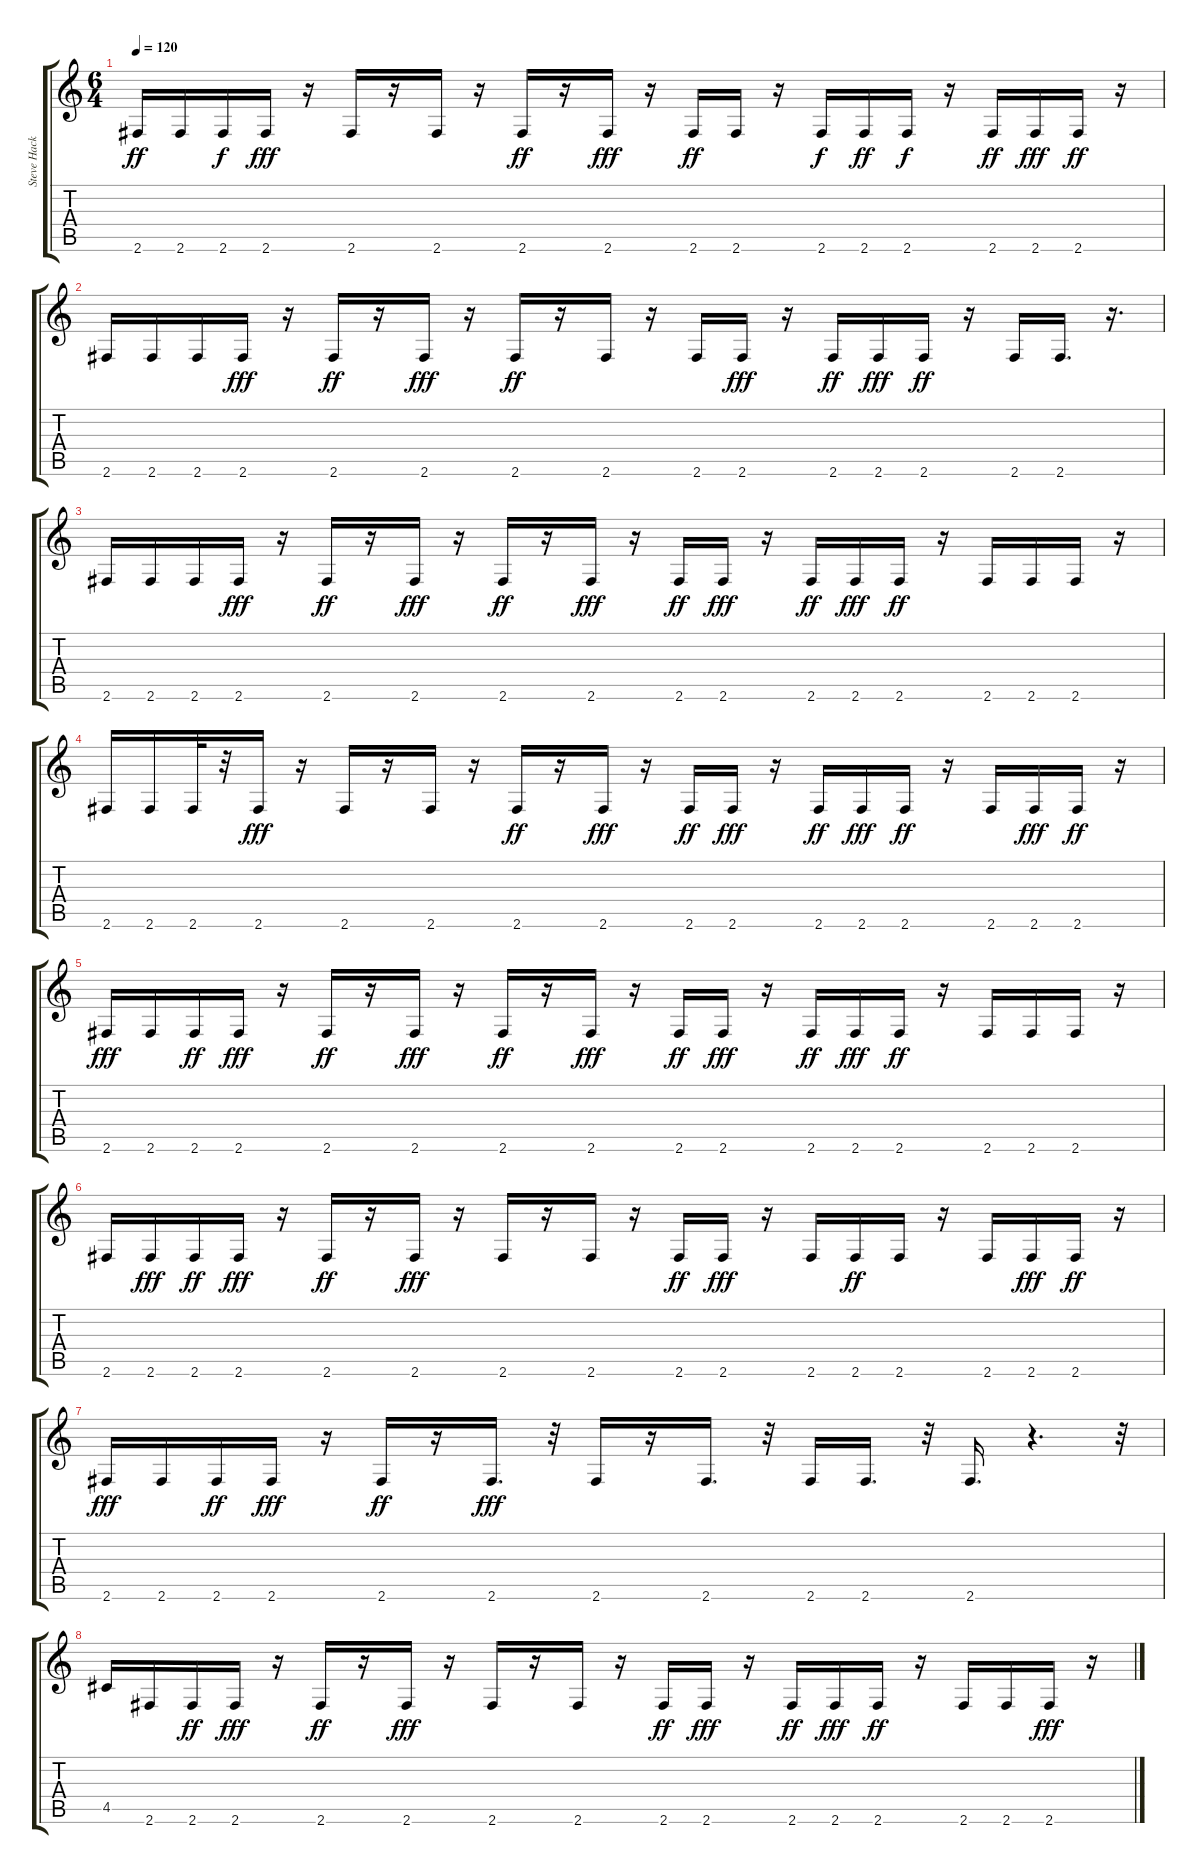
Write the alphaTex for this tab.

\track ("Steve Hackett" "Steve Hack") {solo instrument distortionguitar}
\staff {score tabs}
\tuning (E4 B3 G3 D3 A2 E2) {hide}
\ts (6 4)
\tempo 120
\clef g2
\ks c
2.6.16{dy ff} 2.6.16 2.6.16{dy f} 2.6.16{dy fff} r.16 2.6.16 r.16 2.6.16 r.16 2.6.16{dy ff} r.16 2.6.16{dy fff} r.16 2.6.16{dy ff} 2.6.16 r.16 2.6.16{dy f} 2.6.16{dy ff} 2.6.16{dy f} r.16 2.6.16{dy ff} 2.6.16{dy fff} 2.6.16{dy ff} r.16 |
2.6.16 2.6.16 2.6.16 2.6.16{dy fff} r.16 2.6.16{dy ff} r.16 2.6.16{dy fff} r.16 2.6.16{dy ff} r.16 2.6.16 r.16 2.6.16 2.6.16{dy fff} r.16 2.6.16{dy ff} 2.6.16{dy fff} 2.6.16{dy ff} r.16 2.6.16 2.6.16{d} r.16{d} |
2.6.16 2.6.16 2.6.16 2.6.16{dy fff} r.16 2.6.16{dy ff} r.16 2.6.16{dy fff} r.16 2.6.16{dy ff} r.16 2.6.16{dy fff} r.16 2.6.16{dy ff} 2.6.16{dy fff} r.16 2.6.16{dy ff} 2.6.16{dy fff} 2.6.16{dy ff} r.16 2.6.16 2.6.16 2.6.16 r.16 |
2.6.16 2.6.16 2.6.32 r.32 2.6.16{dy fff} r.16 2.6.16 r.16 2.6.16 r.16 2.6.16{dy ff} r.16 2.6.16{dy fff} r.16 2.6.16{dy ff} 2.6.16{dy fff} r.16 2.6.16{dy ff} 2.6.16{dy fff} 2.6.16{dy ff} r.16 2.6.16 2.6.16{dy fff} 2.6.16{dy ff} r.16 |
2.6.16{dy fff} 2.6.16 2.6.16{dy ff} 2.6.16{dy fff} r.16 2.6.16{dy ff} r.16 2.6.16{dy fff} r.16 2.6.16{dy ff} r.16 2.6.16{dy fff} r.16 2.6.16{dy ff} 2.6.16{dy fff} r.16 2.6.16{dy ff} 2.6.16{dy fff} 2.6.16{dy ff} r.16 2.6.16 2.6.16 2.6.16 r.16 |
2.6.16 2.6.16{dy fff} 2.6.16{dy ff} 2.6.16{dy fff} r.16 2.6.16{dy ff} r.16 2.6.16{dy fff} r.16 2.6.16 r.16 2.6.16 r.16 2.6.16{dy ff} 2.6.16{dy fff} r.16 2.6.16 2.6.16{dy ff} 2.6.16 r.16 2.6.16 2.6.16{dy fff} 2.6.16{dy ff} r.16 |
2.6.16{dy fff} 2.6.16 2.6.16{dy ff} 2.6.16{dy fff} r.16 2.6.16{dy ff} r.16 2.6.16{d dy fff} r.32 2.6.16 r.16 2.6.16{d} r.32 2.6.16 2.6.16{d} r.32 2.6.16{d} r.4{d} r.32 |
4.5.16 2.6.16 2.6.16{dy ff} 2.6.16{dy fff} r.16 2.6.16{dy ff} r.16 2.6.16{dy fff} r.16 2.6.16 r.16 2.6.16 r.16 2.6.16{dy ff} 2.6.16{dy fff} r.16 2.6.16{dy ff} 2.6.16{dy fff} 2.6.16{dy ff} r.16 2.6.16 2.6.16 2.6.16{dy fff} r.16
